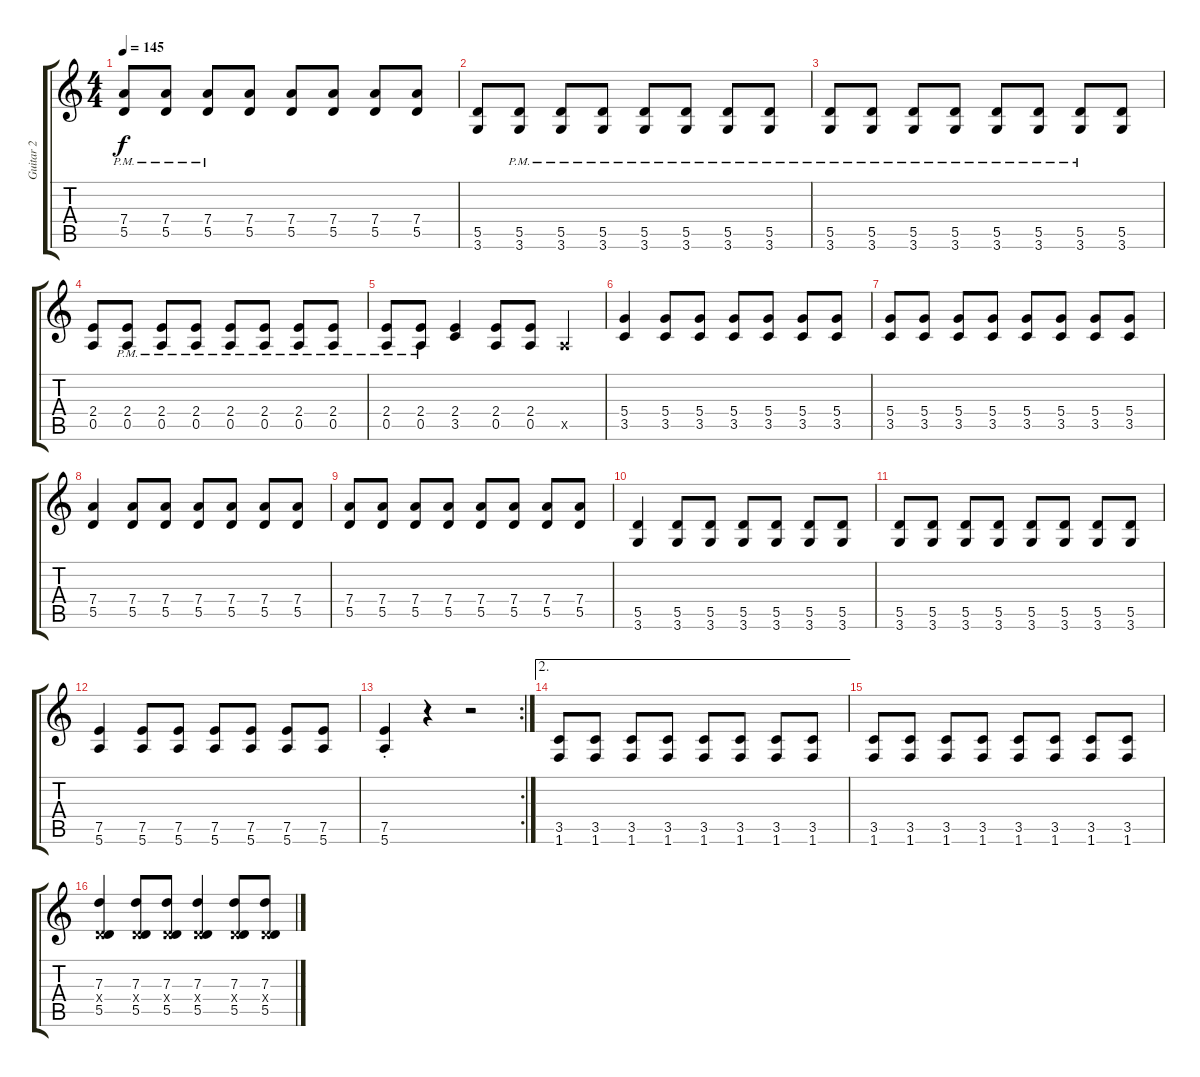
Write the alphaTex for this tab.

\track ("Guitar 2" "Guitar 2") {instrument distortionguitar}
\staff {score tabs}
\tuning (E4 B3 G3 D3 A2 E2) {hide}
\ts (4 4)
\tempo 145
\clef g2
\ks c
(7.4{pm} 5.5{pm}).8{dy f} (7.4{pm} 5.5{pm}).8 (7.4{pm} 5.5{pm}).8 (7.4 5.5).8 (7.4 5.5).8 (7.4 5.5).8 (7.4 5.5).8 (7.4 5.5).8 |
(5.5 3.6).8 (5.5{pm} 3.6{pm}).8 (5.5{pm} 3.6{pm}).8 (5.5{pm} 3.6{pm}).8 (5.5{pm} 3.6{pm}).8 (5.5{pm} 3.6{pm}).8 (5.5{pm} 3.6{pm}).8 (5.5{pm} 3.6{pm}).8 |
(5.5{pm} 3.6{pm}).8 (5.5{pm} 3.6{pm}).8 (5.5{pm} 3.6{pm}).8 (5.5{pm} 3.6{pm}).8 (5.5{pm} 3.6{pm}).8 (5.5{pm} 3.6{pm}).8 (5.5{pm} 3.6{pm}).8 (5.5 3.6).8 |
(2.4 0.5).8 (2.4{pm} 0.5{pm}).8 (2.4{pm} 0.5{pm}).8 (2.4{pm} 0.5{pm}).8 (2.4{pm} 0.5{pm}).8 (2.4{pm} 0.5{pm}).8 (2.4{pm} 0.5{pm}).8 (2.4{pm} 0.5{pm}).8 |
(2.4{pm} 0.5{pm}).8 (2.4{pm} 0.5{pm}).8 (2.4 3.5).4 (2.4 0.5).8 (2.4 0.5).8 0.5{x}.4 |
(5.4 3.5).4 (5.4 3.5).8 (5.4 3.5).8 (5.4 3.5).8 (5.4 3.5).8 (5.4 3.5).8 (5.4 3.5).8 |
(5.4 3.5).8 (5.4 3.5).8 (5.4 3.5).8 (5.4 3.5).8 (5.4 3.5).8 (5.4 3.5).8 (5.4 3.5).8 (5.4 3.5).8 |
(7.4 5.5).4 (7.4 5.5).8 (7.4 5.5).8 (7.4 5.5).8 (7.4 5.5).8 (7.4 5.5).8 (7.4 5.5).8 |
(7.4 5.5).8 (7.4 5.5).8 (7.4 5.5).8 (7.4 5.5).8 (7.4 5.5).8 (7.4 5.5).8 (7.4 5.5).8 (7.4 5.5).8 |
(5.5 3.6).4 (5.5 3.6).8 (5.5 3.6).8 (5.5 3.6).8 (5.5 3.6).8 (5.5 3.6).8 (5.5 3.6).8 |
(5.5 3.6).8 (5.5 3.6).8 (5.5 3.6).8 (5.5 3.6).8 (5.5 3.6).8 (5.5 3.6).8 (5.5 3.6).8 (5.5 3.6).8 |
(7.5 5.6).4 (7.5 5.6).8 (7.5 5.6).8 (7.5 5.6).8 (7.5 5.6).8 (7.5 5.6).8 (7.5 5.6).8 |
\rc 2
(7.5{st} 5.6{st}).4 r.4 r.2 |
\ae 2
(3.5 1.6).8 (3.5 1.6).8 (3.5 1.6).8 (3.5 1.6).8 (3.5 1.6).8 (3.5 1.6).8 (3.5 1.6).8 (3.5 1.6).8 |
(3.5 1.6).8 (3.5 1.6).8 (3.5 1.6).8 (3.5 1.6).8 (3.5 1.6).8 (3.5 1.6).8 (3.5 1.6).8 (3.5 1.6).8 |
(7.3 0.4{x} 5.5).4 (7.3 0.4{x} 5.5).8 (7.3 0.4{x} 5.5).8 (7.3 0.4{x} 5.5).4 (7.3 0.4{x} 5.5).8 (7.3 0.4{x} 5.5).8
